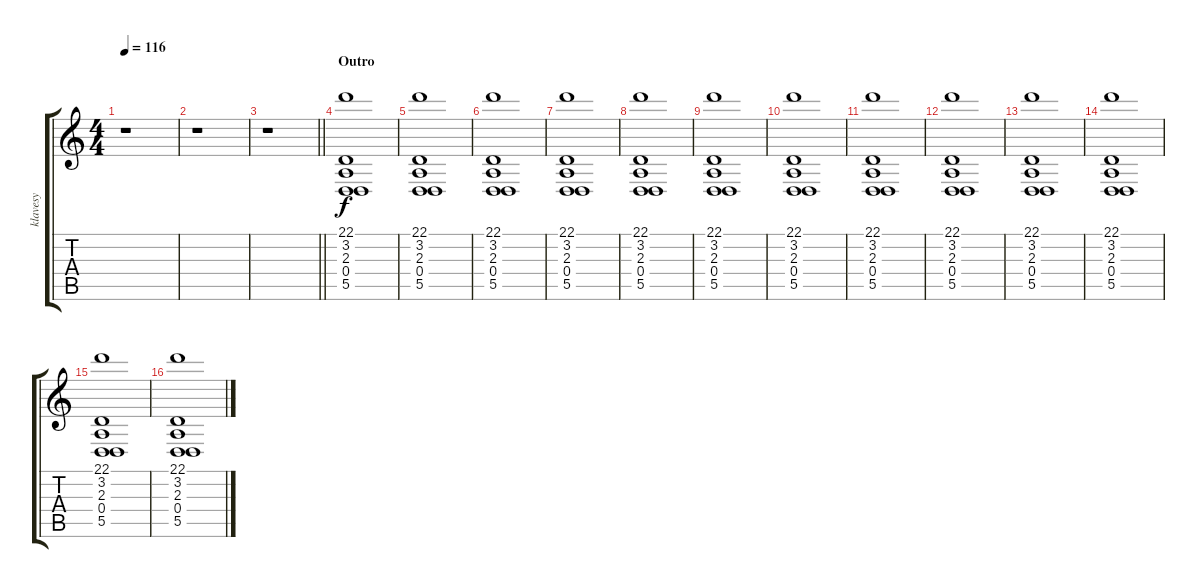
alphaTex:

\track ("klavesy" "klavesy") {instrument tremolostrings}
\staff {score tabs}
\tuning (E4 B3 G3 D3 A2 E2) {hide}
\ts (4 4)
\tempo 116
\clef g2
\ks c
r.1{dy f} |
r.1 |
\barLineRight lightlight
r.1 |
\section ("" "Outro")
(22.1 3.2 2.3 0.4 5.5).1{volume 14 instrument tubularbells} |
(22.1 3.2 2.3 0.4 5.5).1 |
(22.1 3.2 2.3 0.4 5.5).1 |
(22.1 3.2 2.3 0.4 5.5).1 |
(22.1 3.2 2.3 0.4 5.5).1 |
(22.1 3.2 2.3 0.4 5.5).1 |
(22.1 3.2 2.3 0.4 5.5).1 |
(22.1 3.2 2.3 0.4 5.5).1 |
(22.1 3.2 2.3 0.4 5.5).1 |
(22.1 3.2 2.3 0.4 5.5).1 |
(22.1 3.2 2.3 0.4 5.5).1 |
(22.1 3.2 2.3 0.4 5.5).1 |
(22.1 3.2 2.3 0.4 5.5).1
